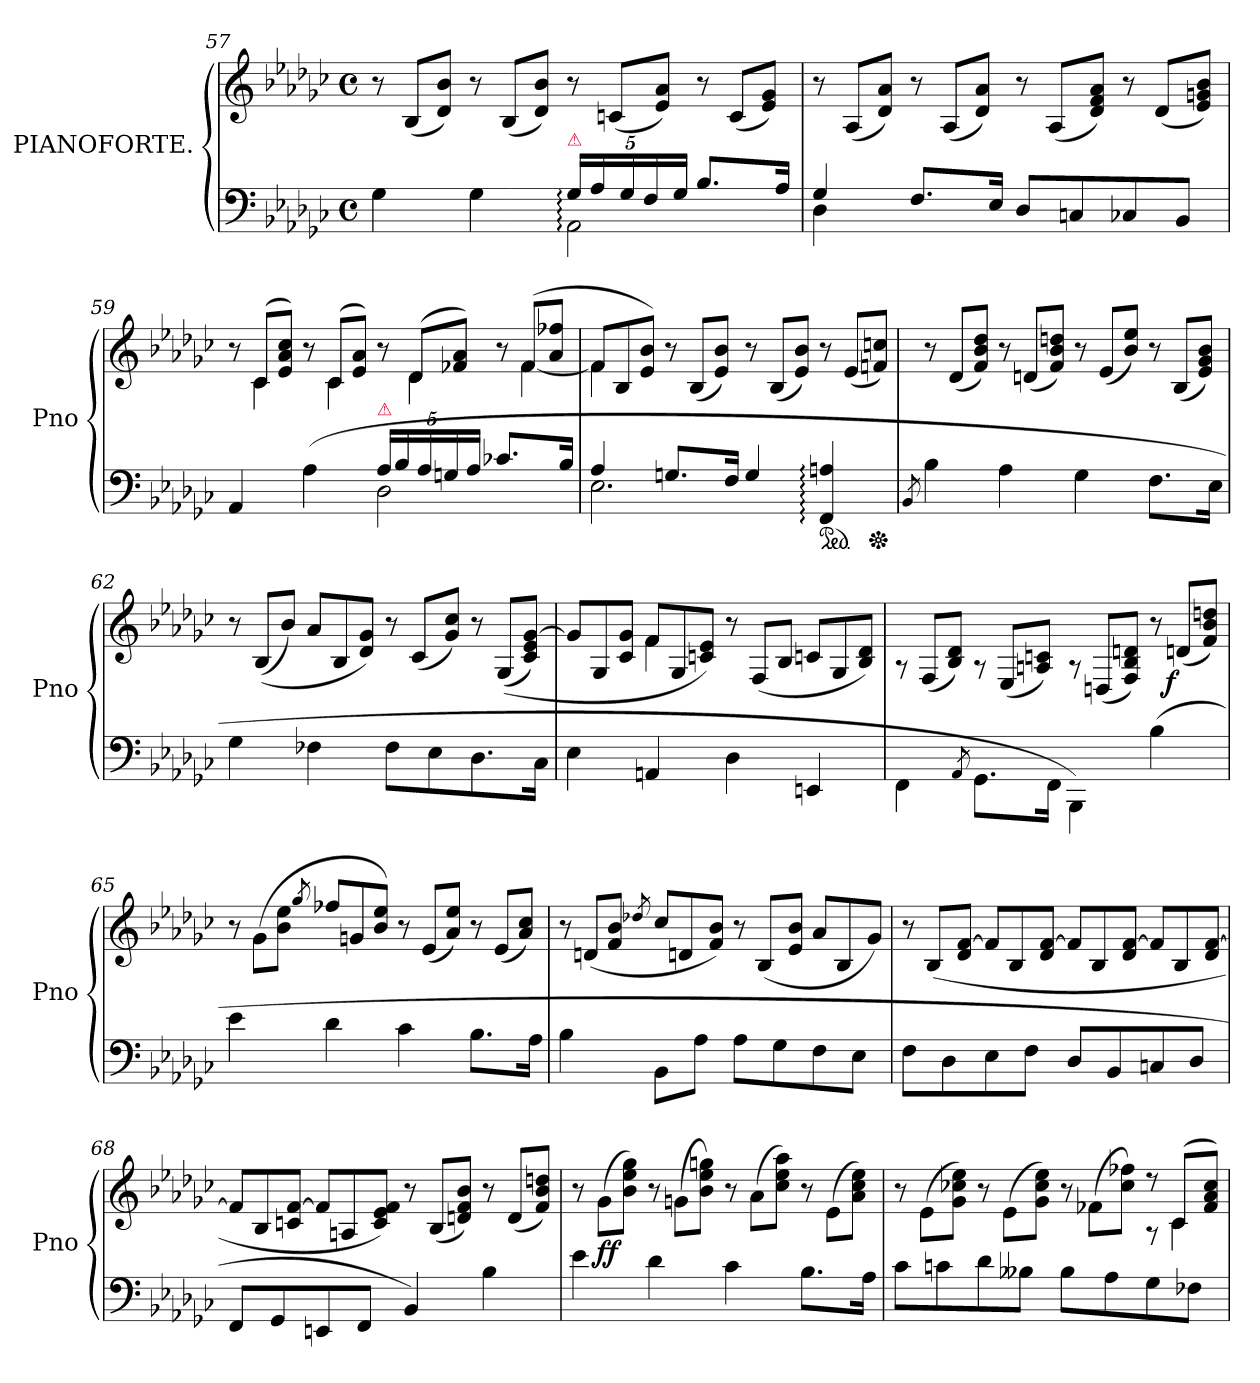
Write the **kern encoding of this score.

**kern	**kern	**dynam
*part1	*part1	*part1
*staff2	*staff1	*staff1/2
*I"PIANOFORTE.	*	*
*I'Pno	*	*
*clefF4	*clefG2	*
*k[b-e-a-d-g-c-]	*k[b-e-a-d-g-c-]	*
*M2/2	*M2/2	*
*met(c)	*met(c)	*
=57	=57	=57
*^	*	*
*	*	*Xtuplet	*
4G-\	2rBByy	12r	.
.	.	(<12B-L	.
.	.	12d- 12b-J)	.
4G-\	.	12r	.
.	.	(<12B-L	.
.	.	12d- 12b-J)	.
!LO:TX:a:color=crimson:t=⚠	!	!	!
20G-:LL	2AA-:	12r	.
20A-	.	.	.
.	.	(<12cnL	.
20G-	.	.	.
20F	.	.	.
.	.	12e- 12a-J)	.
20G-JJ	.	.	.
8.B-L	.	12r	.
.	.	(<12cL	.
.	.	12e- 12g-J)	.
16A-Jk	.	.	.
=58	=58	=58	=58
4G-	4D-	12r	.
.	.	(12A-L	.
.	.	12d- 12a-J)	.
8.F/L	4rGGyy	12r	.
.	.	(12A-L	.
.	.	12d- 12a-J)	.
16E-/Jk	.	.	.
8D-L	2rGGyy	12r	.
.	.	(12A-L	.
8Cn	.	.	.
.	.	12d- 12f 12a-J)	.
8C-X	.	12r	.
.	.	(12d-L	.
8BB-J	.	.	.
.	.	12e- 12gn 12b-J)	.
=59	=59	=59	=59
*	*	*^	*
4AA-	2rEEyy	12r	12rAyy	.
.	.	(<12c-L	6c-\	.
.	.	12e- 12a- 12cc-J)	.	.
(>4A-	.	12r	12ryy	.
.	.	(<12c-L	6c-\	.
.	.	12e- 12a-J)	.	.
!LO:TX:a:color=crimson:t=⚠	!	!	!	!
20A-LL	2D-	12r	12ryy	.
20B-	.	.	.	.
.	.	(<12d-L	6d-\	.
20A-	.	.	.	.
20Gn	.	.	.	.
.	.	12f-X 12a-J)	.	.
20A-JJ	.	.	.	.
8.c-XL	.	12r	12reyy	.
.	.	(12f-L	[6f-	.
.	.	12a- 12ff-XJ	.	.
16B-Jk	.	.	.	.
=60	=60	=60	=60	=60
4A-	2.E-	12fL	6f-]	.
.	.	12B-	.	.
.	.	12e- 12b-J)	12rAyy	.
8.GnL	.	12r	2.rFyy	.
.	.	(<12B-L	.	.
.	.	12e- 12b-J)	.	.
16FJk	.	.	.	.
4G	.	12r	.	.
.	.	(12B-L	.	.
.	.	12e- 12b-J)	.	.
*ped	*	*	*	*
4FF: 4An:	4rCCyy	12r	.	.
.	.	(12e-L	.	.
*Xped	*	*	*	*
.	.	12fn 12ccnJ)	.	.
*v	*v	*	*	*
*	*v	*v	*
=61	=61	=61
8qBB-/	.	.
4B-	12r	.
.	(<12d-L	.
.	12f 12b- 12dd-J)	.
4A-	12r	.
.	(<12dnL	.
.	12f 12b- 12ddnJ)	.
4G-	12r	.
.	(<12e-L	.
.	12b- 12ee-J)	.
8.FL	12r	.
.	(<12B-L	.
.	12e- 12g- 12b-J)	.
16E-Jk	.	.
=62	=62	=62
4G-	12r	.
.	(<(>12B-L	.
.	12b-J)	.
4F-X	12a-L	.
.	12B-	.
.	12d- 12g-J)	.
8F-L	12r	.
.	(<12c-L	.
8E-	.	.
.	12g- 12cc-J)	.
8.D-	12r	.
.	(<(>12G-L	.
.	12c- 12e- [12g-J)	.
16C-Jk	.	.
=63	=63	=63
*	*^	*
4E-	12g-L]	4ryy	.
.	12G-	.	.
.	12c- 12g-J	.	.
4AAn	12fL	6f	.
.	12G-	.	.
.	12cn 12e-J)	12rAyy	.
4D-\	12r	4ryy	.
.	(<12FL	.	.
.	12B-J	.	.
4EEn	12cnL	4ryy	.
.	12G-	.	.
.	12B- 12d-J)	.	.
*	*v	*v	*
=64	=64	=64
4FF\	12rA	.
.	(<12F/L	.
.	12B-/ 12d-/J)	.
8qAA-/	.	.
8.GG-\L	12rA	.
.	(<12E-/L	.
.	12An/ 12cn/J)	.
16FF\Jk	.	.
4BBB-\)	12rA	.
.	(<12Dn/L	.
.	12F/ 12B-/ 12dn/J)	.
(>4B-	12r	.
!	!	!LO:DY:rj
.	(<12dnL	f
.	12f 12b- 12ddnJ)	.
=65	=65	=65
4e-	12r	.
.	(<12g-L	.
.	12b- 12ee-J	.
.	8qgg-/	.
4d-	12ff-X/L	.
.	12gn/	.
.	12b-/ 12ee-/J)	.
4c-	12r	.
.	(<12e-L	.
.	12a- 12ee-J)	.
8.B-L	12r	.
.	(<12e-L	.
.	12a- 12cc-J)	.
16A-Jk	.	.
=66	=66	=66
4B-	12r	.
.	(<12dnL	.
.	12f 12b-J	.
.	8qdd-X/	.
8BB-L	12cc-L	.
.	12dn	.
8A-J	.	.
.	12f 12b-J)	.
8A-L	12r	.
.	(<12B-L	.
8G-	.	.
.	12e- 12b-J	.
8F	12a-L	.
.	12B-	.
8E-J	.	.
.	12g-J)	.
=67	=67	=67
8FL	12r	.
.	(>12B-L	.
8D-	.	.
.	12d- [12fJ	.
8E-	12fL]	.
.	12B-	.
8FJ	.	.
.	12d- [12fJ	.
8D-/L	12fL]	.
.	12B-	.
8BB-/	.	.
.	12d- [12fJ	.
8Cn/	12fL]	.
.	12B-	.
8D-/J	.	.
.	12d- [12fJ	.
=68	=68	=68
8FFL	12fL]	.
.	12B-	.
8GG-	.	.
.	12cn [12fJ	.
8EEn	12fL]	.
.	12An	.
8FFJ	.	.
.	12c 12e- 12fJ)	.
4BB-)	12r	.
.	(<12B-L	.
.	12dn 12f 12b-J)	.
4B-	12r	.
.	(<12dL	.
.	12f 12b- 12ddnJ)	.
=69	=69	=69
4e-	12r	.
.	(>12g-L	ff
.	12b- 12ee- 12gg-J)	.
4d-	12r	.
.	(>12gnL	.
.	12b- 12ee- 12ggnJ)	.
4c-	12r	.
.	(>12a-L	.
.	12cc- 12ee- 12aa-J)	.
8.B-L	12r	.
.	(>12e-\L	.
.	12a-\ 12cc-\ 12ee-\J)	.
16A-Jk	.	.
=70	=70	=70
*	*^	*
8c-L	12r	2.ryy	.
.	(>12e-\L	.	.
8cn	.	.	.
.	12g-\ 12cc-X\ 12ee-\J)	.	.
8d-	12r	.	.
.	(>12e-\L	.	.
8B--XJ	.	.	.
.	12g-\ 12cc-\ 12ee-\J)	.	.
8B--L	12r	.	.
.	(>12f-X\L	.	.
8A-	.	.	.
.	12cc-\ 12ff-X\J)	.	.
8G-	12r	12r	.
.	(<12c-L	6c-	.
8F-XJ	.	.	.
.	12f- 12a- 12cc-J)	.	.
*	*v	*v	*
=	=	=
*-	*-	*-
